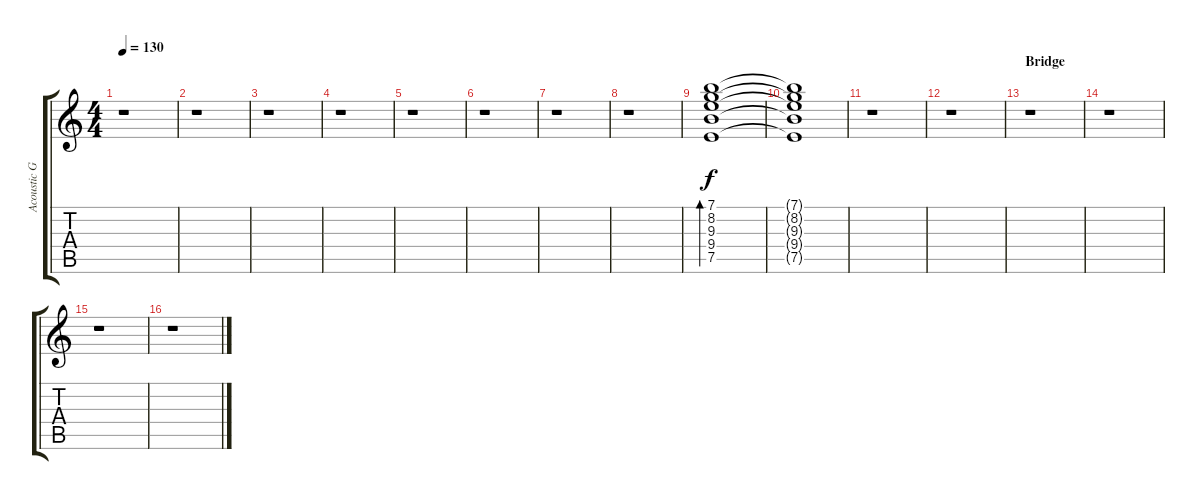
\track ("Acoustic Guitar 2" "Acoustic G") {instrument acousticguitarsteel}
\staff {score tabs}
\tuning (E4 B3 G3 D3 A2 E2) {hide}
\ts (4 4)
\tempo 130
\clef g2
\ks c
r.1{dy f} |
r.1 |
r.1 |
r.1 |
r.1 |
r.1 |
r.1 |
r.1 |
(7.1 8.2 9.3 9.4 7.5).1{bd 240} |
(7.1{t} 8.2{t} 9.3{t} 9.4{t} 7.5{t}).1 |
r.1 |
r.1 |
\section ("" "Bridge")
r.1 |
r.1 |
r.1 |
r.1
